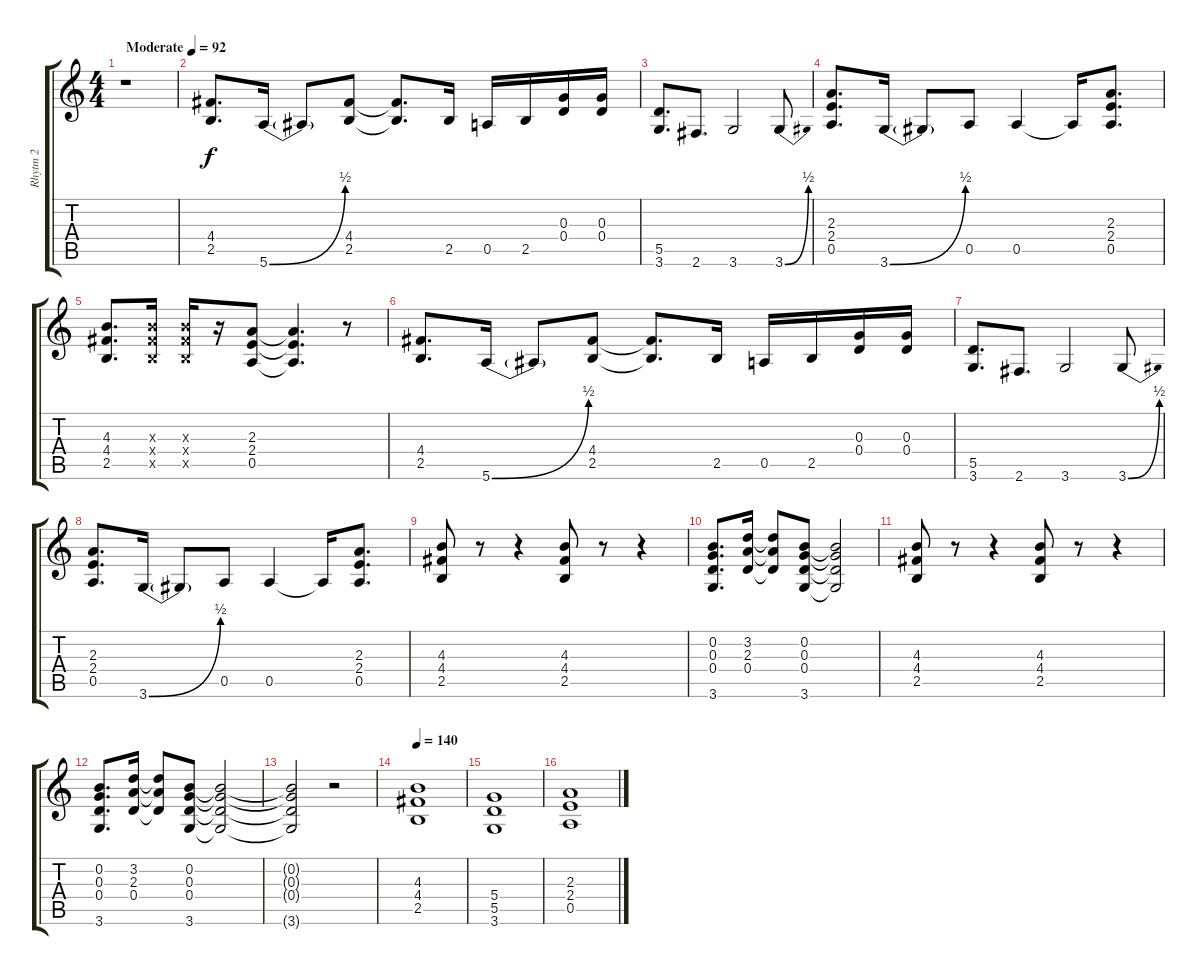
\track ("Rhytm 2" "Rhytm 2") {instrument overdrivenguitar}
\staff {score tabs}
\tuning (E4 B3 G3 D3 A2 E2) {hide}
\ts (4 4)
\tempo (92 "Moderate")
\clef g2
\ks c
r.1{dy f instrument overdrivenguitar} |
(4.4 2.5).8{d} 5.6{be (bend 0 0 60 2)}.16 5.6{t}.8 (4.4 2.5).8 (4.4{t} 2.5{t}).8{d} 2.5.16 0.5.16 2.5.16 (0.3 0.4).16 (0.3 0.4).16 |
(5.5 3.6).8{d} 2.6.8{d} 3.6.2 3.6{be (bend 0 0 60 2)}.8 |
(2.3 2.4 0.5).8{d} 3.6{be (bend 0 0 60 2)}.16 3.6{t}.8 0.5.8 0.5.4 0.5{t}.16 (2.3 2.4 0.5).8{d} |
(4.3 4.4 2.5).8{d} (4.3{x} 4.4{x} 2.5{x}).16 (4.3{x} 4.4{x} 2.5{x}).16 r.16 (2.3 2.4 0.5).8 (2.3{t} 2.4{t} 0.5{t}).4{d} r.8 |
(4.4 2.5).8{d} 5.6{be (bend 0 0 60 2)}.16 5.6{t}.8 (4.4 2.5).8 (4.4{t} 2.5{t}).8{d} 2.5.16 0.5.16 2.5.16 (0.3 0.4).16 (0.3 0.4).16 |
(5.5 3.6).8{d} 2.6.8{d} 3.6.2 3.6{be (bend 0 0 60 2)}.8 |
(2.3 2.4 0.5).8{d} 3.6{be (bend 0 0 60 2)}.16 3.6{t}.8 0.5.8 0.5.4 0.5{t}.16 (2.3 2.4 0.5).8{d} |
(4.3 4.4 2.5).8 r.8 r.4 (4.3 4.4 2.5).8 r.8 r.4 |
(0.2 0.3 0.4 3.6).8{d} (3.2 2.3 0.4).16 (3.2{t} 2.3{t} 0.4{t}).8 (0.2 0.3 0.4 3.6).8 (0.2{t} 0.3{t} 0.4{t} 3.6{t}).2 |
(4.3 4.4 2.5).8 r.8 r.4 (4.3 4.4 2.5).8 r.8 r.4 |
(0.2 0.3 0.4 3.6).8{d} (3.2 2.3 0.4).16 (3.2{t} 2.3{t} 0.4{t}).8 (0.2 0.3 0.4 3.6).8 (0.2{t} 0.3{t} 0.4{t} 3.6{t}).2 |
(0.2{t} 0.3{t} 0.4{t} 3.6{t}).2 r.2 |
\tempo 140
(4.3 4.4 2.5).1 |
(5.4 5.5 3.6).1 |
(2.3 2.4 0.5).1
